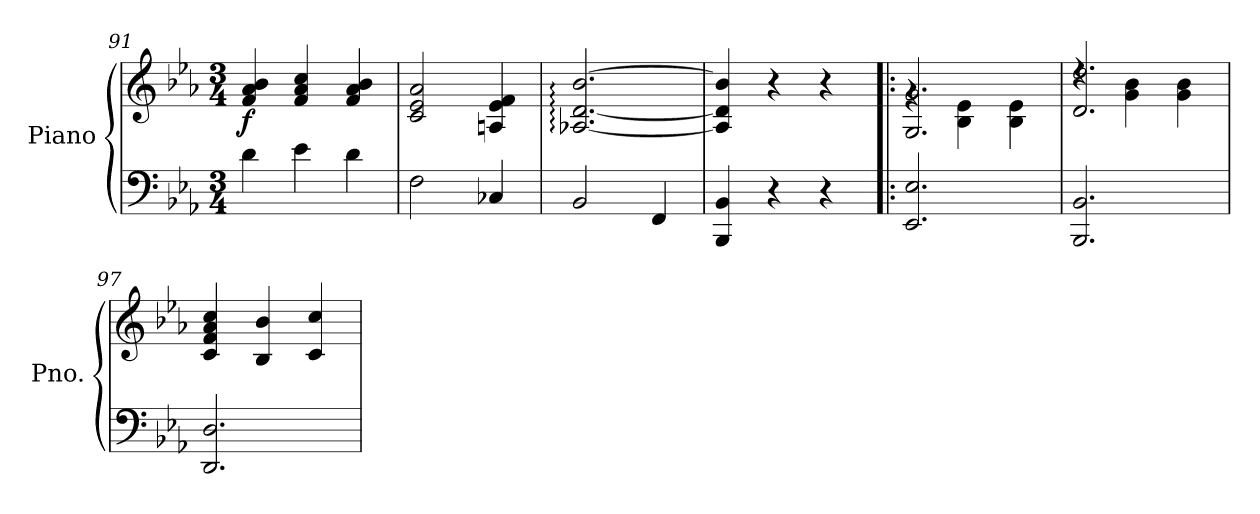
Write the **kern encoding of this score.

**kern	**kern	**dynam
*part1	*part1	*part1
*staff2	*staff1	*staff1/2
*I"Piano	*	*
*I'Pno.	*	*
!!LO:LB:g=z
*clefF4	*clefG2	*
*k[b-e-a-]	*k[b-e-a-]	*
*M3/4	*M3/4	*
=91	=91	=91
!	!	!LO:DY:b
4d\	4f/ 4a-/ 4b-/	f
4e-\	4f/ 4a-/ 4cc/	.
4d\	4f/ 4a-/ 4b-/	.
=92	=92	=92
2F\	2c/ 2e-/ 2a-/	.
4C-X/	4An/ 4e-/ 4f/	.
=93	=93	=93
2BB-/	[2.A-X/: [2.d/: [2.b-/:	.
4FF/	.	.
=94	=94	=94
4BBB-/ 4BB-/	4A-/] 4d/] 4b-/]	.
4r	4r	.
4r	4r	.
=95!|:	=95!|:	=95!|:
*	*^	*
!	!	!	!LO:DY:b
!	!	!	!LO:DY:n=1:b
!	!	!	!LO:DY:n=2:b
2.EE-/ 2.E-/	2.G/ 2.g/	4rg	mf other-dynamics f
.	.	4B-\ 4e-\	.
.	.	4B-\ 4e-\	.
=96	=96	=96	=96
2.BBB-/ 2.BB-/	2.d/ 2.dd/	4rdd	.
.	.	4g\ 4b-\	.
.	.	4g\ 4b-\	.
*	*v	*v	*
=97	=97	=97
2.DD/ 2.D/	4c/ 4f/ 4a-/ 4cc/	.
.	4B-/ 4b-/	.
.	4c/ 4cc/	.
=	=	=
*-	*-	*-
